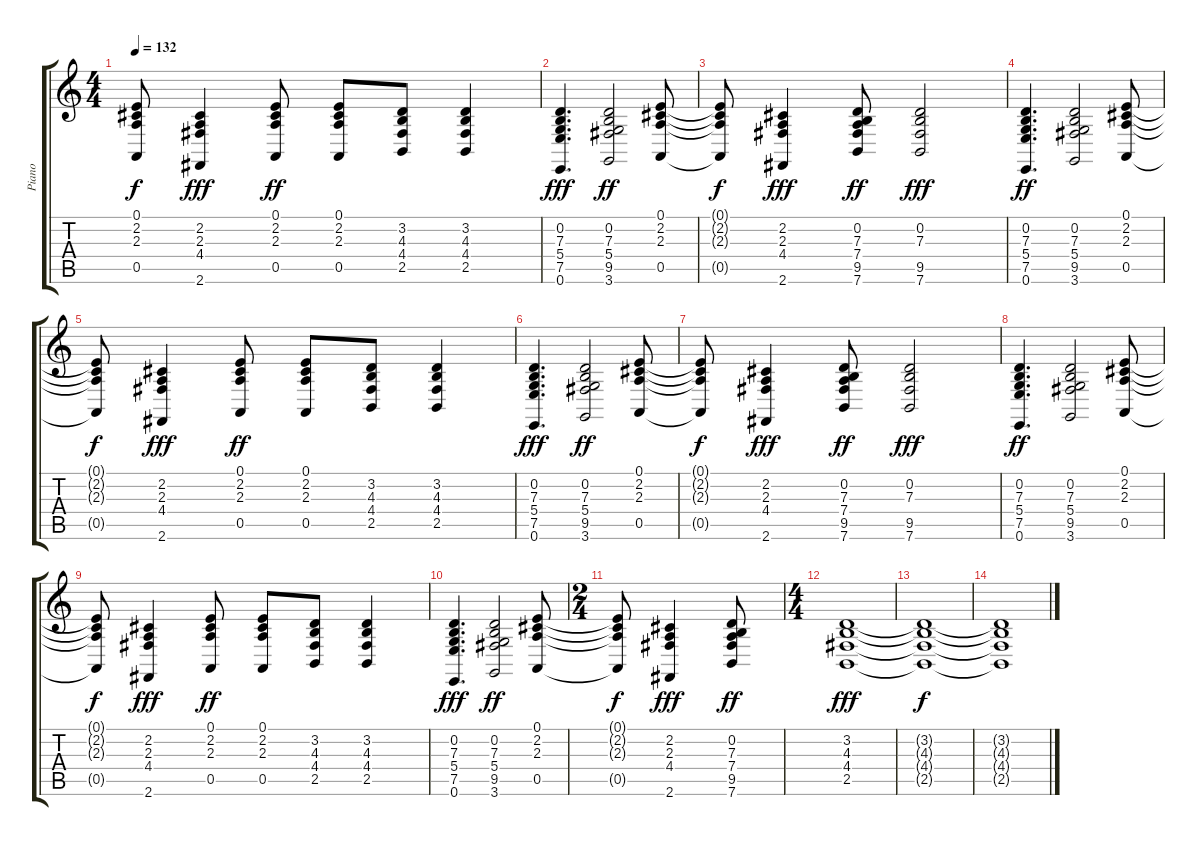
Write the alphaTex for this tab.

\track ("Piano" "Piano") {instrument acousticgrandpiano}
\staff {score tabs}
\tuning (E4 B3 G3 D3 A2 E2) {hide}
\ts (4 4)
\tempo 132
\clef g2
\ks c
(0.1{t} 2.2{t} 2.3{t} 0.5{t}).8{dy f} (2.2 2.3 4.4 2.6).4{dy fff} (0.1 2.2 2.3 0.5).8{dy ff} (0.1 2.2 2.3 0.5).8 (3.2 4.3 4.4 2.5).8 (3.2 4.3 4.4 2.5).4 |
(0.2 7.3 5.4 7.5 0.6).4{d dy fff} (0.2 7.3 5.4 9.5 3.6).2{dy ff} (0.1 2.2 2.3 0.5).8 |
(0.1{t} 2.2{t} 2.3{t} 0.5{t}).8{dy f} (2.2 2.3 4.4 2.6).4{dy fff} (0.2 7.3 7.4 9.5 7.6).8{dy ff} (0.2 7.3 9.5 7.6).2{dy fff} |
(0.2 7.3 5.4 7.5 0.6).4{d dy ff} (0.2 7.3 5.4 9.5 3.6).2 (0.1 2.2 2.3 0.5).8 |
(0.1{t} 2.2{t} 2.3{t} 0.5{t}).8{dy f} (2.2 2.3 4.4 2.6).4{dy fff} (0.1 2.2 2.3 0.5).8{dy ff} (0.1 2.2 2.3 0.5).8 (3.2 4.3 4.4 2.5).8 (3.2 4.3 4.4 2.5).4 |
(0.2 7.3 5.4 7.5 0.6).4{d dy fff} (0.2 7.3 5.4 9.5 3.6).2{dy ff} (0.1 2.2 2.3 0.5).8 |
(0.1{t} 2.2{t} 2.3{t} 0.5{t}).8{dy f} (2.2 2.3 4.4 2.6).4{dy fff} (0.2 7.3 7.4 9.5 7.6).8{dy ff} (0.2 7.3 9.5 7.6).2{dy fff} |
(0.2 7.3 5.4 7.5 0.6).4{d dy ff} (0.2 7.3 5.4 9.5 3.6).2 (0.1 2.2 2.3 0.5).8 |
(0.1{t} 2.2{t} 2.3{t} 0.5{t}).8{dy f} (2.2 2.3 4.4 2.6).4{dy fff} (0.1 2.2 2.3 0.5).8{dy ff} (0.1 2.2 2.3 0.5).8 (3.2 4.3 4.4 2.5).8 (3.2 4.3 4.4 2.5).4 |
(0.2 7.3 5.4 7.5 0.6).4{d dy fff} (0.2 7.3 5.4 9.5 3.6).2{dy ff} (0.1 2.2 2.3 0.5).8 |
\ts (2 4)
(0.1{t} 2.2{t} 2.3{t} 0.5{t}).8{dy f} (2.2 2.3 4.4 2.6).4{dy fff} (0.2 7.3 7.4 9.5 7.6).8{dy ff} |
\ts (4 4)
(3.2 4.3 4.4 2.5).1{dy fff} |
(3.2{t} 4.3{t} 4.4{t} 2.5{t}).1{dy f} |
(3.2{t} 4.3{t} 4.4{t} 2.5{t}).1
